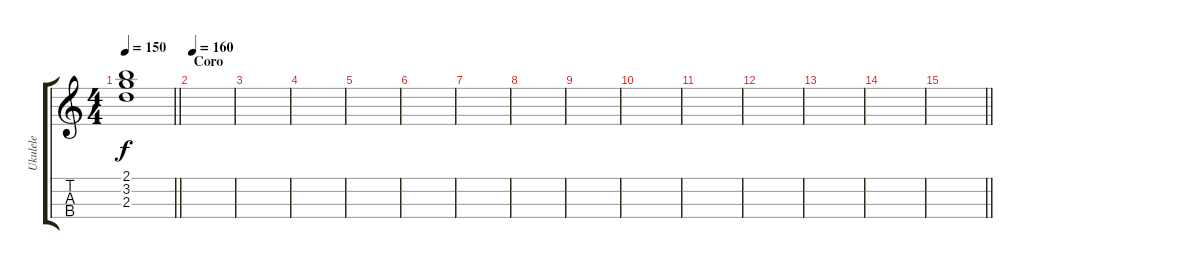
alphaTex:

\track ("Ukulele" "Ukulele") {instrument acousticguitarnylon}
\staff {score tabs}
\tuning (A4 E4 C4 G4) {hide}
\ts (4 4)
\tempo 150
\clef g2
\barLineRight lightlight
\ks c
(2.1{t} 3.2{t} 2.3{t}).1{dy f} |
\section ("" "Coro")
\tempo 160
|
|
|
|
|
|
|
|
|
|
|
|
|
\barLineRight lightlight
